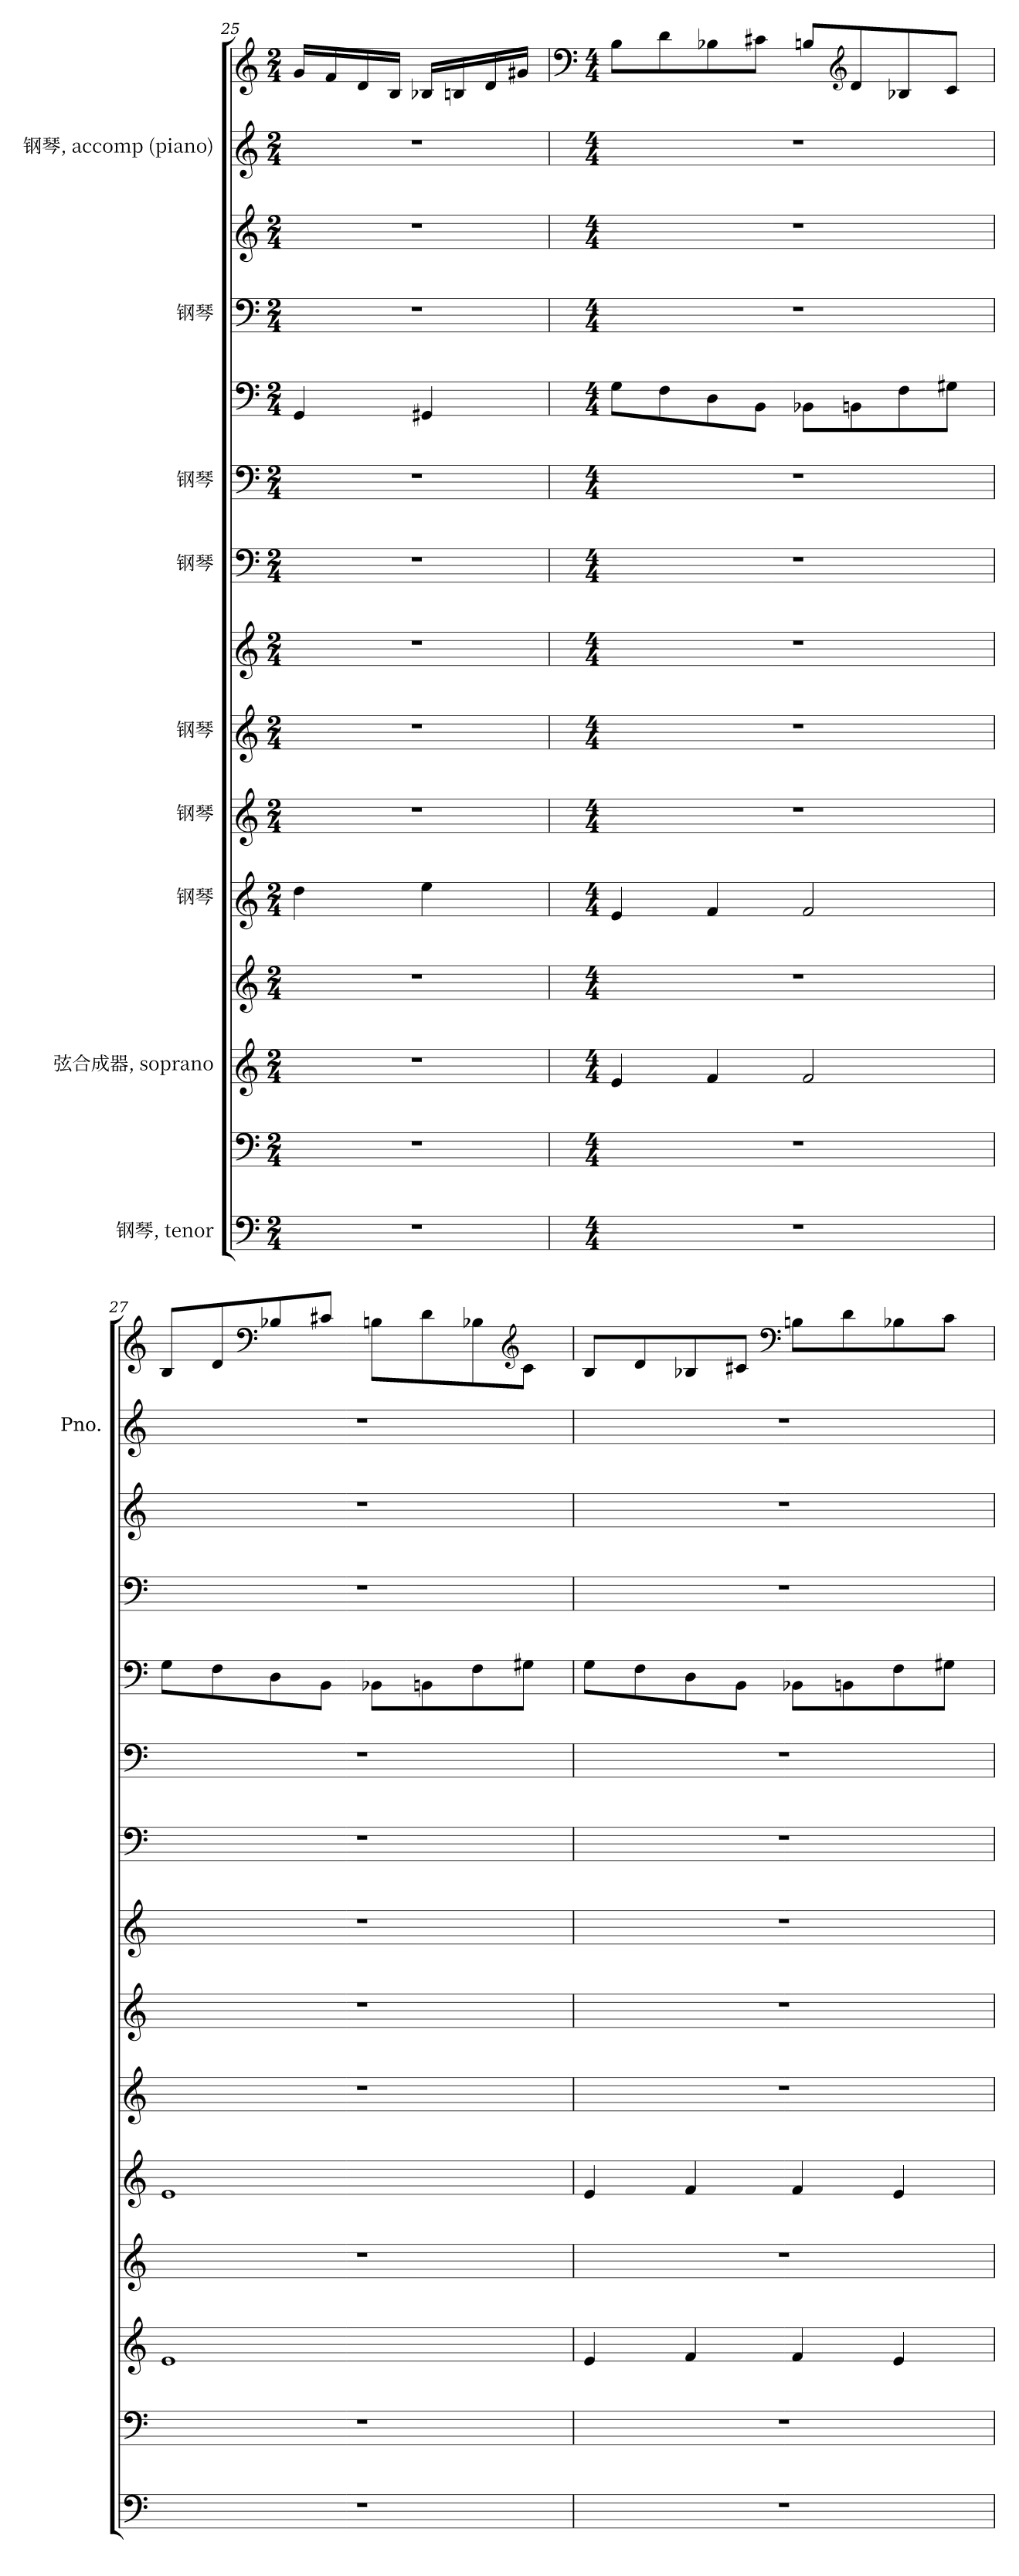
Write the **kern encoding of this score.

**kern	**kern	**kern	**kern	**kern	**kern	**kern	**kern	**kern	**kern	**kern	**kern	**kern	**kern	**kern
*part9	*part9	*part8	*part8	*part7	*part6	*part5	*part5	*part4	*part3	*part3	*part2	*part2	*part1	*part1
*staff15	*staff14	*staff13	*staff12	*staff11	*staff10	*staff9	*staff8	*staff7	*staff6	*staff5	*staff4	*staff3	*staff2	*staff1
*I"钢琴, tenor	*	*I"弦合成器, soprano	*	*I"钢琴	*I"钢琴	*I"钢琴	*	*I"钢琴	*I"钢琴	*	*I"钢琴	*	*I"钢琴, accomp (piano)	*
*	*	*	*	*	*	*	*	*	*	*	*	*	*I'Pno.	*
*clefF4	*clefF4	*clefG2	*clefG2	*clefG2	*clefG2	*clefG2	*clefG2	*clefF4	*clefF4	*clefF4	*clefF4	*clefG2	*clefG2	*clefG2
*k[]	*k[]	*k[]	*k[]	*k[]	*k[]	*k[]	*k[]	*k[]	*k[]	*k[]	*k[]	*k[]	*k[]	*k[]
*M2/4	*M2/4	*M2/4	*M2/4	*M2/4	*M2/4	*M2/4	*M2/4	*M2/4	*M2/4	*M2/4	*M2/4	*M2/4	*M2/4	*M2/4
=25	=25	=25	=25	=25	=25	=25	=25	=25	=25	=25	=25	=25	=25	=25
2r	2r	2r	2r	4dd\	2r	2r	2r	2r	2r	4GG/	2r	2r	2r	16g/LL
.	.	.	.	.	.	.	.	.	.	.	.	.	.	16f/
.	.	.	.	.	.	.	.	.	.	.	.	.	.	16d/
.	.	.	.	.	.	.	.	.	.	.	.	.	.	16B/JJ
.	.	.	.	4ee\	.	.	.	.	.	4GG#X/	.	.	.	16B-X/LL
.	.	.	.	.	.	.	.	.	.	.	.	.	.	16Bn/
.	.	.	.	.	.	.	.	.	.	.	.	.	.	16d/
.	.	.	.	.	.	.	.	.	.	.	.	.	.	16g#X/JJ
!!LO:PB:g=z
=26	=26	=26	=26	=26	=26	=26	=26	=26	=26	=26	=26	=26	=26	=26
*	*	*	*	*	*	*	*	*	*	*	*	*	*	*clefF4
*M4/4	*M4/4	*M4/4	*M4/4	*M4/4	*M4/4	*M4/4	*M4/4	*M4/4	*M4/4	*M4/4	*M4/4	*M4/4	*M4/4	*M4/4
1r	1r	4e/	1r	4e/	1r	1r	1r	1r	1r	8G\L	1r	1r	1r	8B\L
.	.	.	.	.	.	.	.	.	.	8F\	.	.	.	8d\
.	.	4f/	.	4f/	.	.	.	.	.	8D\	.	.	.	8B-X\
.	.	.	.	.	.	.	.	.	.	8BB\J	.	.	.	8c#X\J
.	.	2f/	.	2f/	.	.	.	.	.	8BB-X\L	.	.	.	8Bn/L
*	*	*	*	*	*	*	*	*	*	*	*	*	*	*clefG2
.	.	.	.	.	.	.	.	.	.	8BBn\	.	.	.	8d/
.	.	.	.	.	.	.	.	.	.	8F\	.	.	.	8B-X/
.	.	.	.	.	.	.	.	.	.	8G#X\J	.	.	.	8c#/J
=27	=27	=27	=27	=27	=27	=27	=27	=27	=27	=27	=27	=27	=27	=27
1r	1r	1e	1r	1e	1r	1r	1r	1r	1r	8G\L	1r	1r	1r	8B/L
.	.	.	.	.	.	.	.	.	.	8F\	.	.	.	8d/
*	*	*	*	*	*	*	*	*	*	*	*	*	*	*clefF4
.	.	.	.	.	.	.	.	.	.	8D\	.	.	.	8B-X/
.	.	.	.	.	.	.	.	.	.	8BB\J	.	.	.	8c#X/J
.	.	.	.	.	.	.	.	.	.	8BB-X\L	.	.	.	8Bn\L
.	.	.	.	.	.	.	.	.	.	8BBn\	.	.	.	8d\
.	.	.	.	.	.	.	.	.	.	8F\	.	.	.	8B-X\
*	*	*	*	*	*	*	*	*	*	*	*	*	*	*clefG2
.	.	.	.	.	.	.	.	.	.	8G#X\J	.	.	.	8c#\J
!!LO:PB:g=z
=28	=28	=28	=28	=28	=28	=28	=28	=28	=28	=28	=28	=28	=28	=28
1r	1r	4e/	1r	4e/	1r	1r	1r	1r	1r	8G\L	1r	1r	1r	8B/L
.	.	.	.	.	.	.	.	.	.	8F\	.	.	.	8d/
.	.	4f/	.	4f/	.	.	.	.	.	8D\	.	.	.	8B-X/
.	.	.	.	.	.	.	.	.	.	8BB\J	.	.	.	8c#X/J
*	*	*	*	*	*	*	*	*	*	*	*	*	*	*clefF4
.	.	4f/	.	4f/	.	.	.	.	.	8BB-X\L	.	.	.	8Bn\L
.	.	.	.	.	.	.	.	.	.	8BBn\	.	.	.	8d\
.	.	4e/	.	4e/	.	.	.	.	.	8F\	.	.	.	8B-X\
.	.	.	.	.	.	.	.	.	.	8G#X\J	.	.	.	8c#\J
=	=	=	=	=	=	=	=	=	=	=	=	=	=	=
*-	*-	*-	*-	*-	*-	*-	*-	*-	*-	*-	*-	*-	*-	*-
